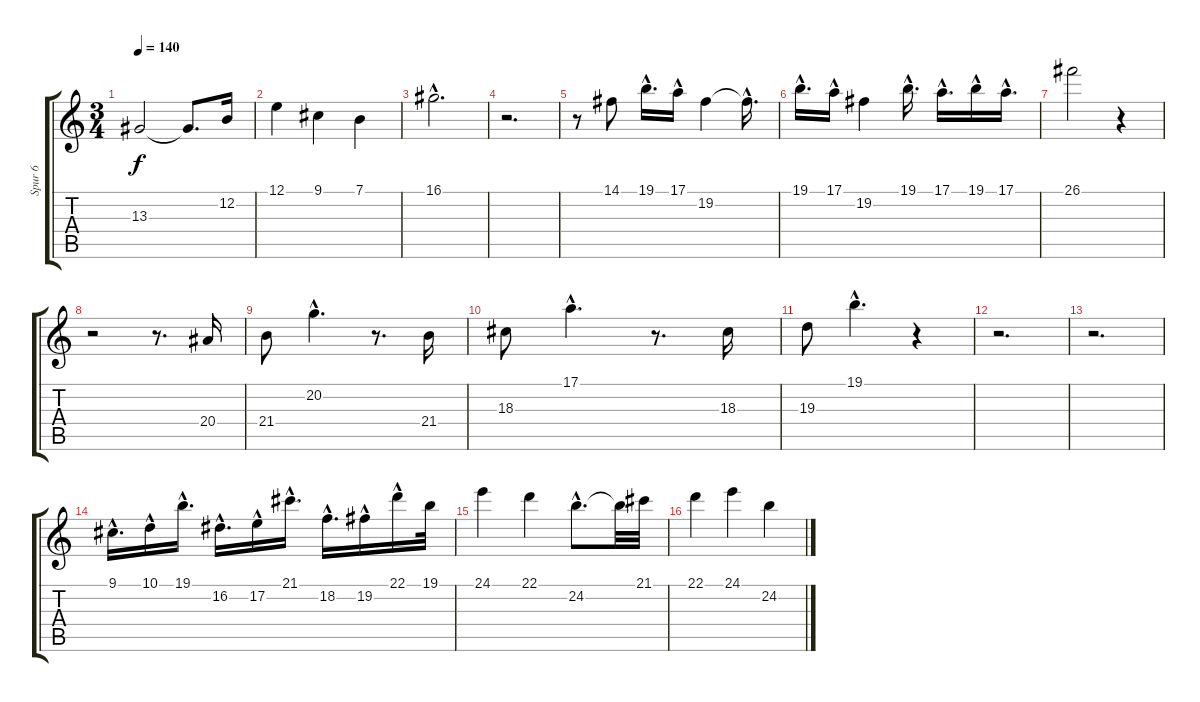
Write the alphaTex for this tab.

\track ("Spur 6" "Spur 6") {instrument lead8bassandlead}
\staff {score tabs}
\tuning (E4 B3 G3 D3 A2 E2) {hide}
\ts (3 4)
\tempo 140
\clef g2
\ks c
13.3.2{dy f} 13.3{t}.8{d} 12.2.16 |
12.1.4 9.1.4 7.1.4 |
16.1{hac}.2{d} |
r.2{d} |
r.8 14.1.8 19.1{hac}.16{d} 17.1{hac}.16 19.2.4 19.2{hac t}.16{d} |
19.1{hac}.16{d} 17.1{hac}.16 19.2.4 19.1{hac}.16{d} 17.1{hac}.16{d} 19.1{hac}.16 17.1{hac}.16{d} |
26.1.2 r.4 |
r.2 r.8{d} 20.4.16 |
21.4.8 20.2{hac}.4{d} r.8{d} 21.4.16 |
18.3.8 17.1{hac}.4{d} r.8{d} 18.3.16 |
19.3.8 19.1{hac}.4{d} r.4 |
r.2{d} |
r.2{d} |
9.1{hac}.16{d} 10.1{hac}.16 19.1{hac}.16{d} 16.2{hac}.16{d} 17.2{hac}.16 21.1{hac}.16{d} 18.2{hac}.16{d} 19.2{hac}.16 22.1{hac}.16 19.1.32 |
24.1.4 22.1.4 24.2{hac}.8{d} 24.2{t}.32 21.1.32 |
22.1.4 24.1.4 24.2.4
